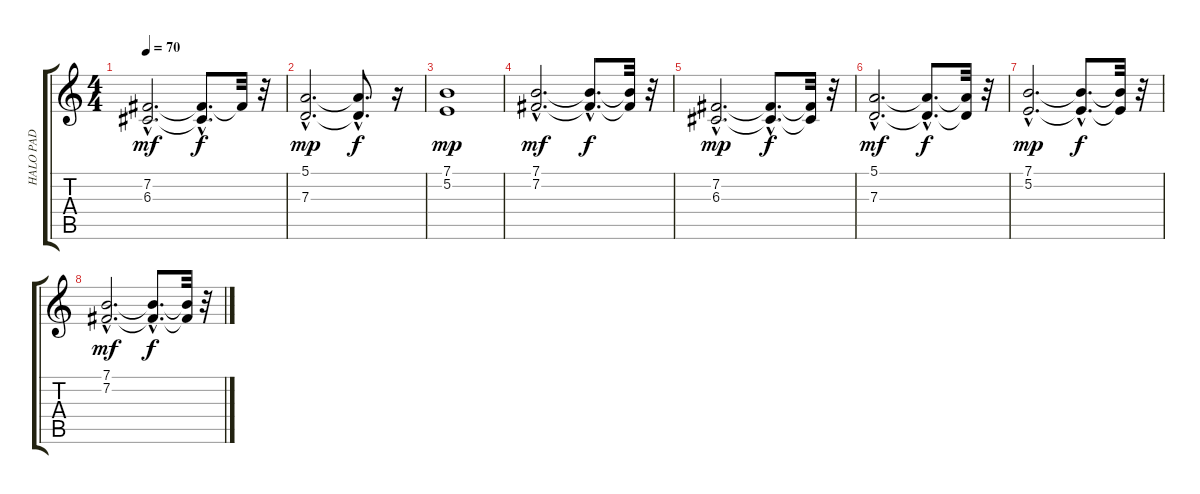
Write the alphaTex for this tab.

\track ("HALO PAD" "HALO PAD") {instrument pad7halo}
\staff {score tabs}
\tuning (E4 B3 G3 D3 A2 E2) {hide}
\ts (4 4)
\tempo 70
\clef g2
\ks c
(7.2{hac} 6.3{hac}).2{d dy mf} (7.2{hac t} 6.3{hac t}).8{d dy f} 7.2{t}.32 r.32 |
(5.1{hac} 7.3{hac}).2{d dy mp} (5.1{hac t} 7.3{hac t}).8{d dy f} r.16 |
(7.1 5.2).1{dy mp} |
(7.1{hac} 7.2{hac}).2{d dy mf} (7.1{hac t} 7.2{hac t}).8{d dy f} (7.1{t} 7.2{t}).32 r.32 |
(7.2{hac} 6.3{hac}).2{d dy mp} (7.2{hac t} 6.3{hac t}).8{d dy f} (7.2{t} 6.3{t}).32 r.32 |
(5.1{hac} 7.3{hac}).2{d dy mf} (5.1{hac t} 7.3{hac t}).8{d dy f} (5.1{t} 7.3{t}).32 r.32 |
(7.1{hac} 5.2{hac}).2{d dy mp} (7.1{hac t} 5.2{hac t}).8{d dy f} (7.1{t} 5.2{t}).32 r.32 |
(7.1{hac} 7.2{hac}).2{d dy mf} (7.1{hac t} 7.2{hac t}).8{d dy f} (7.1{t} 7.2{t}).32 r.32
